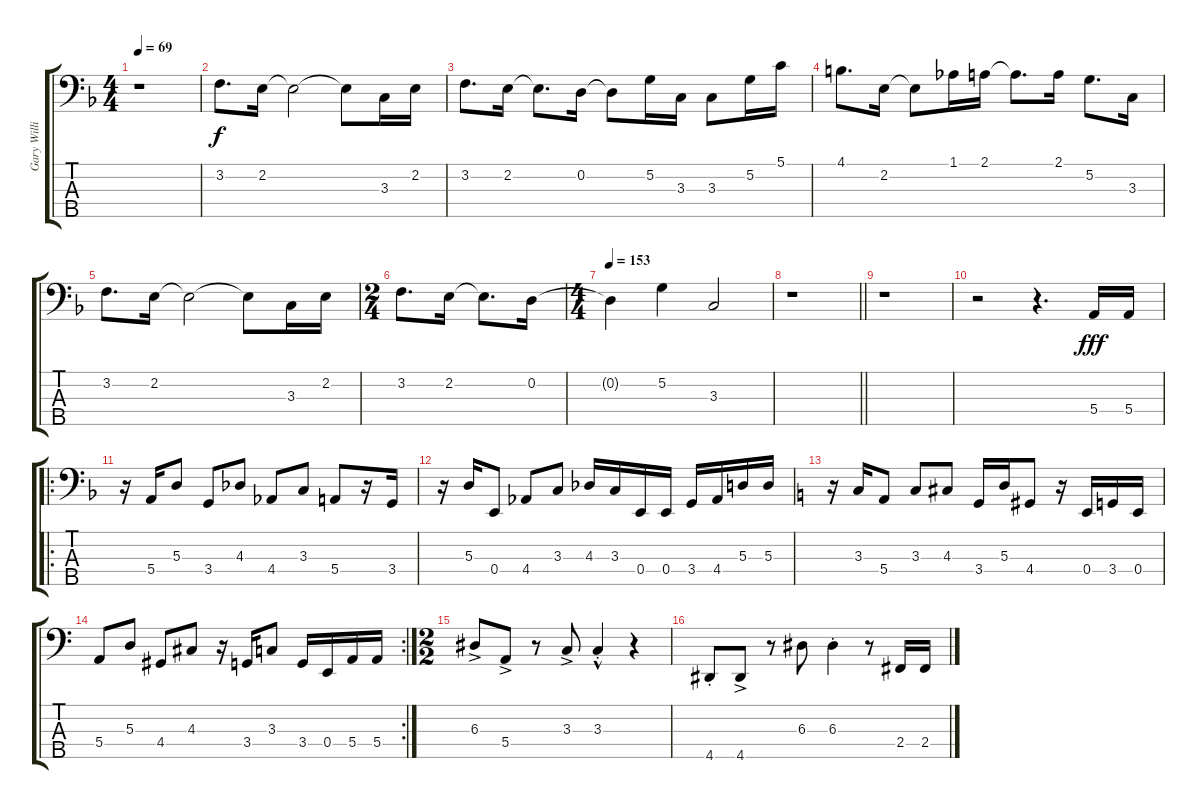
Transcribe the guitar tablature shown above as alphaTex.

\track ("Gary Willis - 5-string el. bass #1" "Gary Willi") {instrument fretlessbass}
\staff {score tabs}
\tuning (G2 D2 A1 E1 B0) {hide}
\ts (4 4)
\tempo 69
\clef f4
\ks f
r.1{dy f instrument fretlessbass} |
3.2.8{d} 2.2.16 2.2{t}.2 2.2{t}.8 3.3.16 2.2.16 |
3.2.8{d} 2.2.16 2.2{t}.8{d} 0.2.16 0.2{t}.8 5.2.16 3.3.16 3.3.8 5.2.16 5.1.16 |
4.1.8{d} 2.2.16 2.2{t}.8 1.1.16 2.1.16 2.1{t}.8{d} 2.1.16 5.2.8{d} 3.3.16 |
3.2.8{d} 2.2.16 2.2{t}.2 2.2{t}.8 3.3.16 2.2.16 |
\ts (2 4)
3.2.8{d} 2.2.16 2.2{t}.8{d} 0.2.16 |
\ts (4 4)
\tempo 153
0.2{t}.4 5.2.4 3.3.2 |
\barLineRight lightlight
r.1 |
r.1 |
r.2 r.4{d} 5.4.16{dy fff} 5.4.16 |
\ro
r.16 5.4.16 5.3.8 3.4.8 4.3.8 4.4.8 3.3.8 5.4.8 r.16 3.4.16 |
r.16 5.3.16 0.4.8 4.4.8 3.3.8 4.3.16 3.3.16 0.4.16 0.4.16 3.4.16 4.4.16 5.3.16 5.3.16 |
\ks c
r.16 3.3.16 5.4.8 3.3.8 4.3.8 3.4.16 5.3.16 4.4.8 r.16 0.4.16 3.4.16 0.4.16 |
\rc 2
5.4.8 5.3.8 4.4.8 4.3.8 r.16 3.4.16 3.3.8 3.4.16 0.4.16 5.4.16 5.4.16 |
\ts (2 2)
6.3{ac}.8 5.4{ac}.8 r.8 3.3{ac}.8 3.3{hac st}.4 r.4 |
4.5{st}.8 4.5{ac}.8 r.8 6.3.8 6.3{st}.4 r.8 2.4.16 2.4.16
